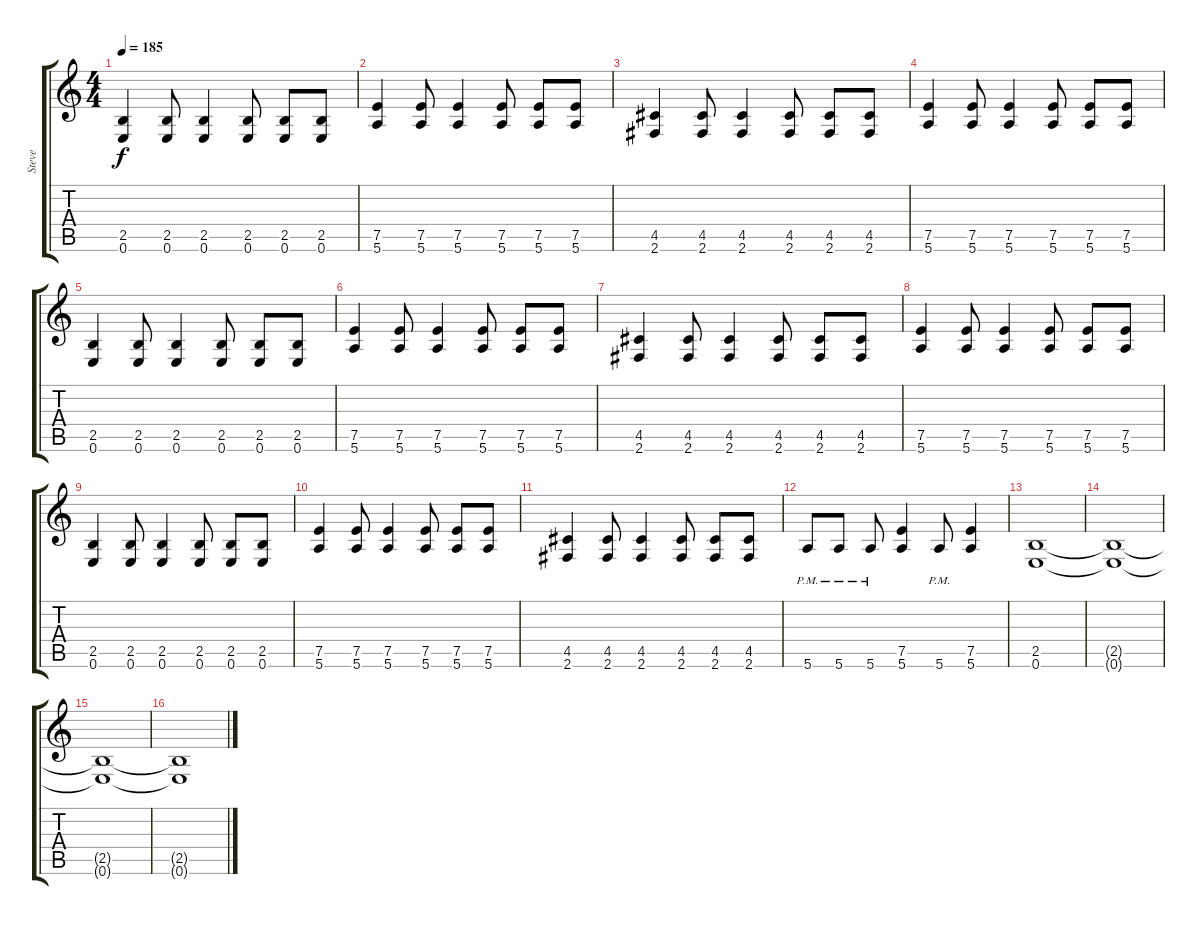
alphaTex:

\track ("Steve" "Steve") {instrument overdrivenguitar}
\staff {score tabs}
\tuning (E4 B3 G3 D3 A2 E2) {hide}
\ts (4 4)
\tempo 185
\clef g2
\ks c
(2.5 0.6).4{dy f} (2.5 0.6).8 (2.5 0.6).4 (2.5 0.6).8 (2.5 0.6).8 (2.5 0.6).8 |
(7.5 5.6).4 (7.5 5.6).8 (7.5 5.6).4 (7.5 5.6).8 (7.5 5.6).8 (7.5 5.6).8 |
(4.5 2.6).4 (4.5 2.6).8 (4.5 2.6).4 (4.5 2.6).8 (4.5 2.6).8 (4.5 2.6).8 |
(7.5 5.6).4 (7.5 5.6).8 (7.5 5.6).4 (7.5 5.6).8 (7.5 5.6).8 (7.5 5.6).8 |
(2.5 0.6).4 (2.5 0.6).8 (2.5 0.6).4 (2.5 0.6).8 (2.5 0.6).8 (2.5 0.6).8 |
(7.5 5.6).4 (7.5 5.6).8 (7.5 5.6).4 (7.5 5.6).8 (7.5 5.6).8 (7.5 5.6).8 |
(4.5 2.6).4 (4.5 2.6).8 (4.5 2.6).4 (4.5 2.6).8 (4.5 2.6).8 (4.5 2.6).8 |
(7.5 5.6).4 (7.5 5.6).8 (7.5 5.6).4 (7.5 5.6).8 (7.5 5.6).8 (7.5 5.6).8 |
(2.5 0.6).4 (2.5 0.6).8 (2.5 0.6).4 (2.5 0.6).8 (2.5 0.6).8 (2.5 0.6).8 |
(7.5 5.6).4 (7.5 5.6).8 (7.5 5.6).4 (7.5 5.6).8 (7.5 5.6).8 (7.5 5.6).8 |
(4.5 2.6).4 (4.5 2.6).8 (4.5 2.6).4 (4.5 2.6).8 (4.5 2.6).8 (4.5 2.6).8 |
5.6{pm}.8 5.6{pm}.8 5.6{pm}.8 (7.5 5.6).4 5.6{pm}.8 (7.5 5.6).4 |
(2.5 0.6).1 |
(2.5{t} 0.6{t}).1 |
(2.5{t} 0.6{t}).1 |
(2.5{t} 0.6{t}).1
